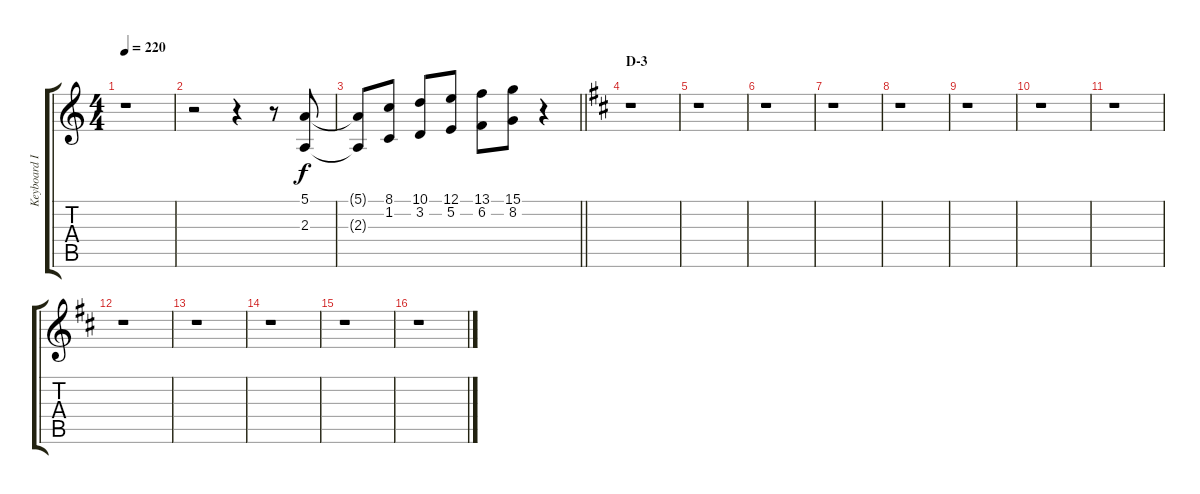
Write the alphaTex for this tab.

\track ("Keyboard II" "Keyboard I") {instrument synthbrass1}
\staff {score tabs}
\tuning (E4 B3 G3 D3 A2 E2) {hide}
\ts (4 4)
\tempo 220
\clef g2
\ks c
r.1{dy f} |
r.2 r.4 r.8 (5.1 2.3).8 |
\barLineRight lightlight
(5.1{t} 2.3{t}).8 (8.1 1.2).8 (10.1 3.2).8 (12.1 5.2).8 (13.1 6.2).8 (15.1 8.2).8 r.4 |
\section ("" "D-3")
\ks d
r.1 |
r.1 |
r.1 |
r.1 |
r.1 |
r.1 |
r.1 |
r.1 |
r.1 |
r.1 |
r.1 |
r.1 |
r.1
